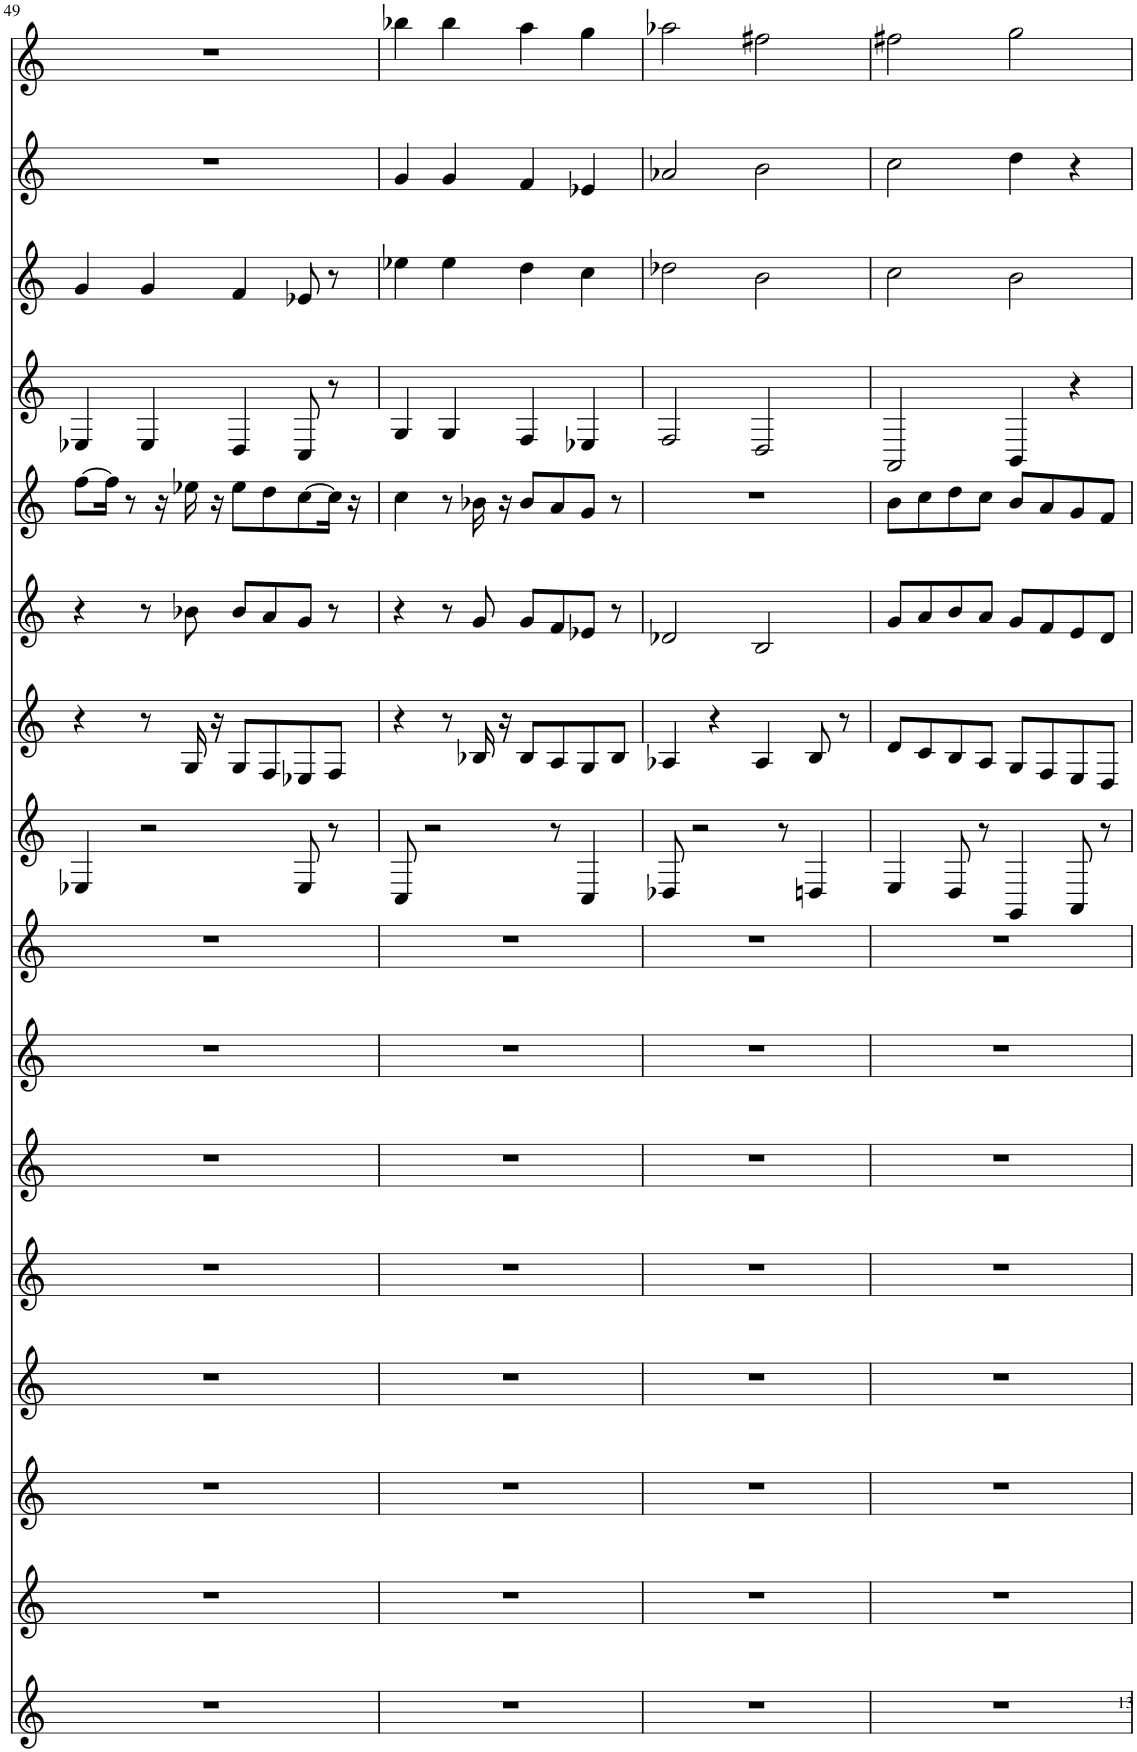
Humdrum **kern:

**kern	**kern	**kern	**kern	**kern	**kern	**kern	**kern	**kern	**kern	**kern	**kern	**kern	**kern	**kern	**kern
*part16	*part15	*part14	*part13	*part12	*part11	*part10	*part9	*part8	*part7	*part6	*part5	*part4	*part3	*part2	*part1
*staff16	*staff15	*staff14	*staff13	*staff12	*staff11	*staff10	*staff9	*staff8	*staff7	*staff6	*staff5	*staff4	*staff3	*staff2	*staff1
*I"posaune	*I"horn 2	*I"horn 1	*I"fluegel	*I"fagott	*I"clarin	*I"oboe	*I"floete	*I"baesser	*I"chelli	*I"bratschen	*I"geigen	*I"bass	*I"tenor	*I"alt	*I"sopran
*	*	*	*	*	*	*	*	*	*	*	*	*I'B	*I'T	*I'A	*I'S
!!LO:PB:g=z
*clefG2	*clefG2	*clefG2	*clefG2	*clefG2	*clefG2	*clefG2	*clefG2	*clefG2	*clefG2	*clefG2	*clefG2	*clefG2	*clefG2	*clefG2	*clefG2
*	*	*	*Trd7c12	*	*	*	*	*	*	*Trd12c21	*Trd8c14	*	*	*	*
*k[]	*k[]	*k[]	*k[]	*k[]	*k[]	*k[]	*k[]	*k[]	*k[]	*k[]	*k[]	*k[]	*k[]	*k[]	*k[]
*M4/4	*M4/4	*M4/4	*M4/4	*M4/4	*M4/4	*M4/4	*M4/4	*M4/4	*M4/4	*M4/4	*M4/4	*M4/4	*M4/4	*M4/4	*M4/4
=49	=49	=49	=49	=49	=49	=49	=49	=49	=49	=49	=49	=49	=49	=49	=49
1r	1r	1r	1r	1r	1r	1r	1r	4E-X/	4r	4r	[8ff\L	4E-X/	4g/	1r	1r
.	.	.	.	.	.	.	.	.	.	.	16ff\Jk]	.	.	.	.
.	.	.	.	.	.	.	.	.	.	.	8r	.	.	.	.
.	.	.	.	.	.	.	.	2r	8r	8r	.	4E-/	4g/	.	.
.	.	.	.	.	.	.	.	.	.	.	16r	.	.	.	.
.	.	.	.	.	.	.	.	.	16G/	8b-X\	16ee-X\	.	.	.	.
.	.	.	.	.	.	.	.	.	16r	.	16r	.	.	.	.
.	.	.	.	.	.	.	.	.	8G/L	8b-/L	8ee-\L	4D/	4f/	.	.
.	.	.	.	.	.	.	.	.	8F/	8a/	8dd\	.	.	.	.
.	.	.	.	.	.	.	.	8E-/	8E-X/	8g/J	[8cc\	8C/	8e-X/	.	.
.	.	.	.	.	.	.	.	8r	8F/J	8r	16cc\Jk]	8r	8r	.	.
.	.	.	.	.	.	.	.	.	.	.	16r	.	.	.	.
=50	=50	=50	=50	=50	=50	=50	=50	=50	=50	=50	=50	=50	=50	=50	=50
1r	1r	1r	1r	1r	1r	1r	1r	8C/	4r	4r	4cc\	4G/	4ee-X\	4g/	4bb-X\
.	.	.	.	.	.	.	.	2r	.	.	.	.	.	.	.
.	.	.	.	.	.	.	.	.	8r	8r	8r	4G/	4ee-\	4g/	4bb-\
.	.	.	.	.	.	.	.	.	16B-X/	8g/	16b-X\	.	.	.	.
.	.	.	.	.	.	.	.	.	16r	.	16r	.	.	.	.
.	.	.	.	.	.	.	.	.	8B-/L	8g/L	8b-/L	4F/	4dd\	4f/	4aa\
.	.	.	.	.	.	.	.	8r	8A/	8f/	8a/	.	.	.	.
.	.	.	.	.	.	.	.	4C/	8G/	8e-X/J	8g/J	4E-X/	4cc\	4e-X/	4gg\
.	.	.	.	.	.	.	.	.	8B-/J	8r	8r	.	.	.	.
=51	=51	=51	=51	=51	=51	=51	=51	=51	=51	=51	=51	=51	=51	=51	=51
1r	1r	1r	1r	1r	1r	1r	1r	8D-X/	4A-X/	2d-X/	1r	2F/	2dd-X\	2a-X/	2aa-X\
.	.	.	.	.	.	.	.	2r	.	.	.	.	.	.	.
.	.	.	.	.	.	.	.	.	4r	.	.	.	.	.	.
.	.	.	.	.	.	.	.	.	4A-/	2B/	.	2D/	2b\	2b\	2ff#X\
.	.	.	.	.	.	.	.	8r	.	.	.	.	.	.	.
.	.	.	.	.	.	.	.	4Dn/	8B/	.	.	.	.	.	.
.	.	.	.	.	.	.	.	.	8r	.	.	.	.	.	.
=52	=52	=52	=52	=52	=52	=52	=52	=52	=52	=52	=52	=52	=52	=52	=52
1r	1r	1r	1r	1r	1r	1r	1r	4E/	8d/L	8g/L	8b\L	2AA/	2cc\	2cc\	2ff#X\
.	.	.	.	.	.	.	.	.	8c/	8a/	8cc\	.	.	.	.
.	.	.	.	.	.	.	.	8D/	8B/	8b/	8dd\	.	.	.	.
.	.	.	.	.	.	.	.	8r	8A/J	8a/J	8cc\J	.	.	.	.
.	.	.	.	.	.	.	.	4GG/	8G/L	8g/L	8b/L	4BB/	2b\	4dd\	2gg\
.	.	.	.	.	.	.	.	.	8F/	8f/	8a/	.	.	.	.
.	.	.	.	.	.	.	.	8AA/	8E/	8e/	8g/	4r	.	4r	.
.	.	.	.	.	.	.	.	8r	8D/J	8d/J	8f/J	.	.	.	.
=	=	=	=	=	=	=	=	=	=	=	=	=	=	=	=
*-	*-	*-	*-	*-	*-	*-	*-	*-	*-	*-	*-	*-	*-	*-	*-
